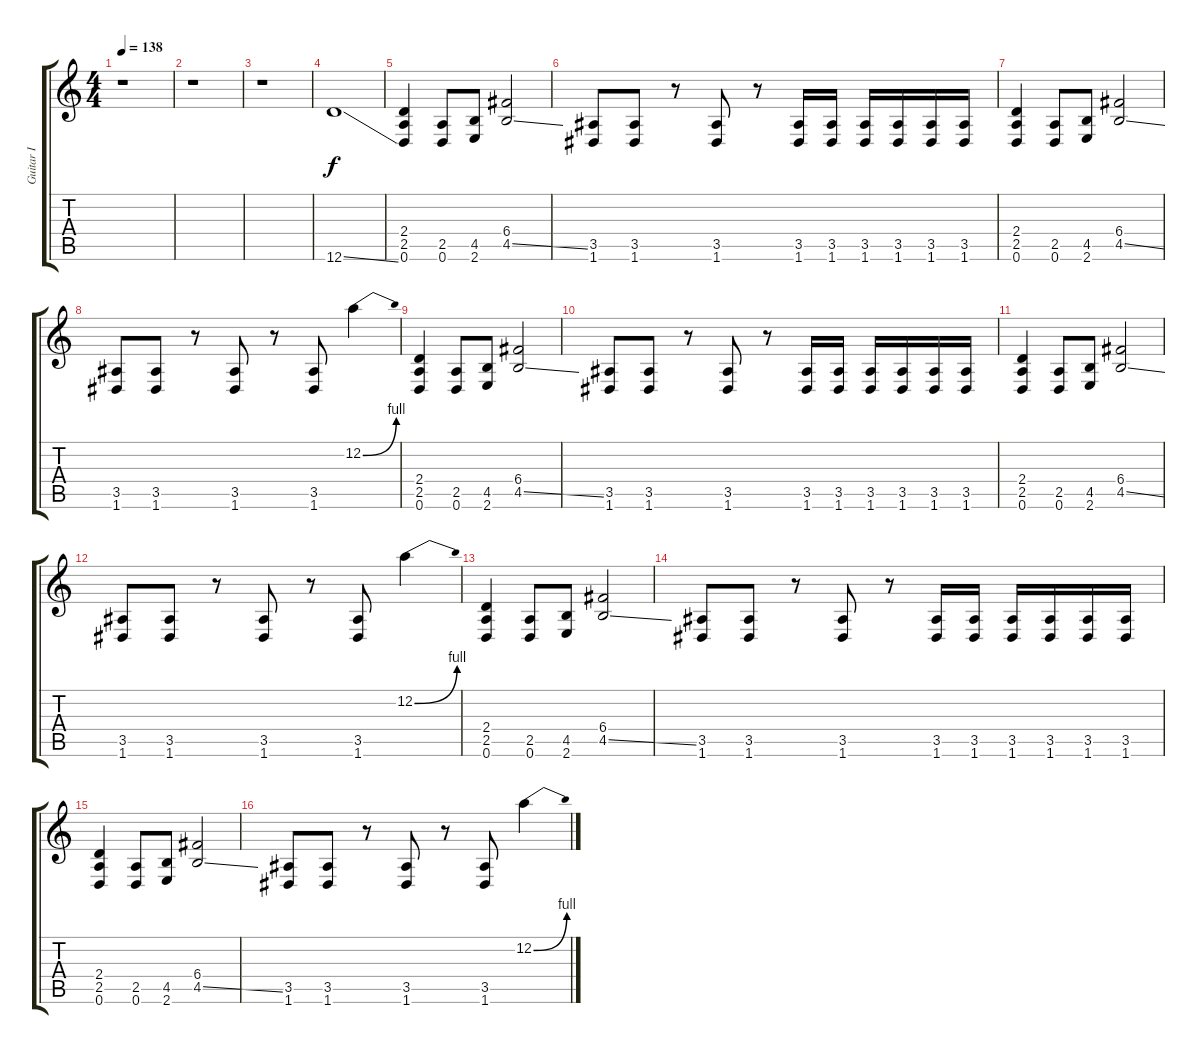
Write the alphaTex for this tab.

\track ("Guitar I" "Guitar I") {instrument distortionguitar}
\staff {score tabs}
\tuning (D4 A3 F3 C3 G2 D2) {hide}
\ts (4 4)
\tempo 138
\clef g2
\ks c
r.1{dy f} |
r.1 |
r.1 |
12.6{ss}.1 |
(2.4 2.5 0.6).4 (2.5 0.6).8 (4.5 2.6).8 (6.4 4.5{ss}).2 |
(3.5 1.6).8 (3.5 1.6).8 r.8 (3.5 1.6).8 r.8 (3.5 1.6).16 (3.5 1.6).16 (3.5 1.6).16 (3.5 1.6).16 (3.5 1.6).16 (3.5 1.6).16 |
(2.4 2.5 0.6).4 (2.5 0.6).8 (4.5 2.6).8 (6.4 4.5{ss}).2 |
(3.5 1.6).8 (3.5 1.6).8 r.8 (3.5 1.6).8 r.8 (3.5 1.6).8 12.2{be (bend 0 0 60 4)}.4 |
(2.4 2.5 0.6).4 (2.5 0.6).8 (4.5 2.6).8 (6.4 4.5{ss}).2 |
(3.5 1.6).8 (3.5 1.6).8 r.8 (3.5 1.6).8 r.8 (3.5 1.6).16 (3.5 1.6).16 (3.5 1.6).16 (3.5 1.6).16 (3.5 1.6).16 (3.5 1.6).16 |
(2.4 2.5 0.6).4 (2.5 0.6).8 (4.5 2.6).8 (6.4 4.5{ss}).2 |
(3.5 1.6).8 (3.5 1.6).8 r.8 (3.5 1.6).8 r.8 (3.5 1.6).8 12.2{be (bend 0 0 60 4)}.4 |
(2.4 2.5 0.6).4 (2.5 0.6).8 (4.5 2.6).8 (6.4 4.5{ss}).2 |
(3.5 1.6).8 (3.5 1.6).8 r.8 (3.5 1.6).8 r.8 (3.5 1.6).16 (3.5 1.6).16 (3.5 1.6).16 (3.5 1.6).16 (3.5 1.6).16 (3.5 1.6).16 |
(2.4 2.5 0.6).4 (2.5 0.6).8 (4.5 2.6).8 (6.4 4.5{ss}).2 |
(3.5 1.6).8 (3.5 1.6).8 r.8 (3.5 1.6).8 r.8 (3.5 1.6).8 12.2{be (bend 0 0 60 4)}.4
